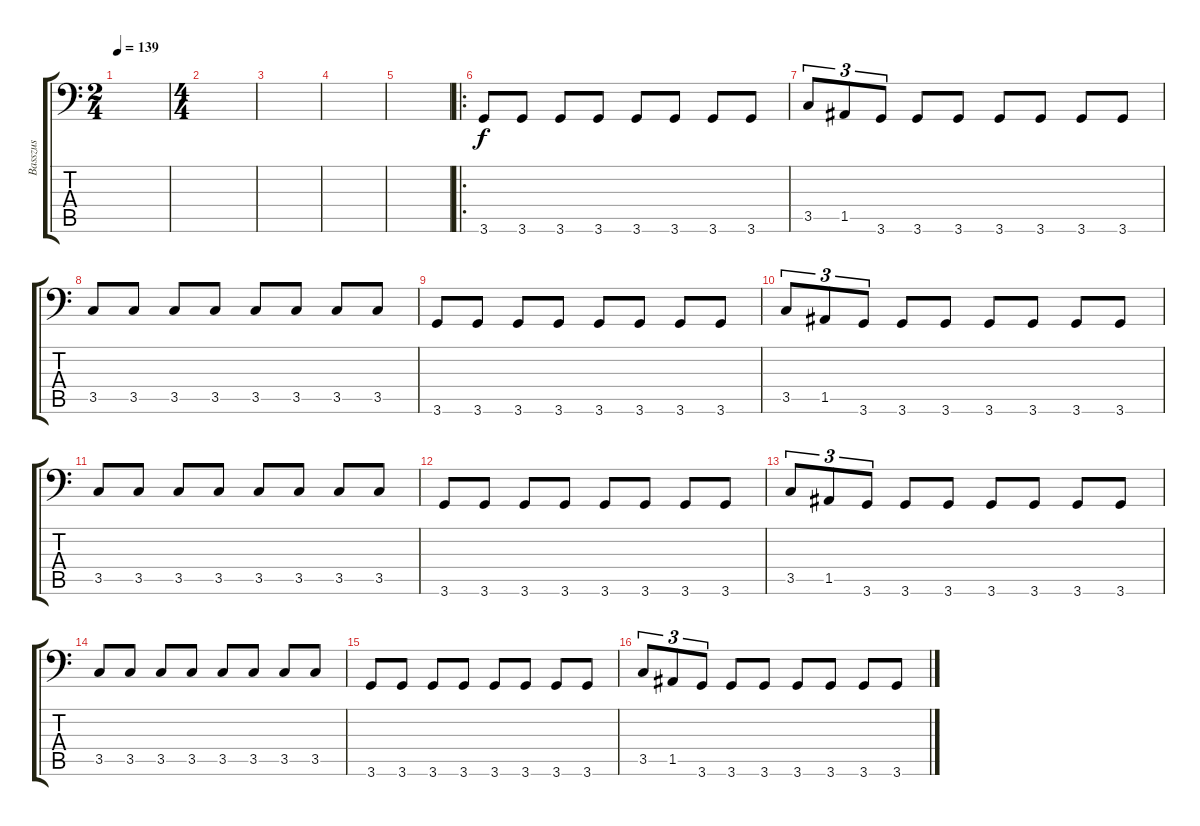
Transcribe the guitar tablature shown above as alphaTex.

\track ("Basszus" "Basszus") {instrument electricbasspick}
\staff {score tabs}
\tuning (E3 B2 G2 D2 A1 E1) {hide}
\ts (2 4)
\tempo 139
\clef f4
\ks c
|
\ts (4 4)
|
|
|
|
\ro
3.6.8 3.6.8 3.6.8 3.6.8 3.6.8 3.6.8 3.6.8 3.6.8 |
3.5.8{tu (3 2)} 1.5.8{tu (3 2)} 3.6.8{tu (3 2)} 3.6.8 3.6.8 3.6.8 3.6.8 3.6.8 3.6.8 |
3.5.8 3.5.8 3.5.8 3.5.8 3.5.8 3.5.8 3.5.8 3.5.8 |
3.6.8 3.6.8 3.6.8 3.6.8 3.6.8 3.6.8 3.6.8 3.6.8 |
3.5.8{tu (3 2)} 1.5.8{tu (3 2)} 3.6.8{tu (3 2)} 3.6.8 3.6.8 3.6.8 3.6.8 3.6.8 3.6.8 |
3.5.8 3.5.8 3.5.8 3.5.8 3.5.8 3.5.8 3.5.8 3.5.8 |
3.6.8 3.6.8 3.6.8 3.6.8 3.6.8 3.6.8 3.6.8 3.6.8 |
3.5.8{tu (3 2)} 1.5.8{tu (3 2)} 3.6.8{tu (3 2)} 3.6.8 3.6.8 3.6.8 3.6.8 3.6.8 3.6.8 |
3.5.8 3.5.8 3.5.8 3.5.8 3.5.8 3.5.8 3.5.8 3.5.8 |
3.6.8 3.6.8 3.6.8 3.6.8 3.6.8 3.6.8 3.6.8 3.6.8 |
3.5.8{tu (3 2)} 1.5.8{tu (3 2)} 3.6.8{tu (3 2)} 3.6.8 3.6.8 3.6.8 3.6.8 3.6.8 3.6.8
